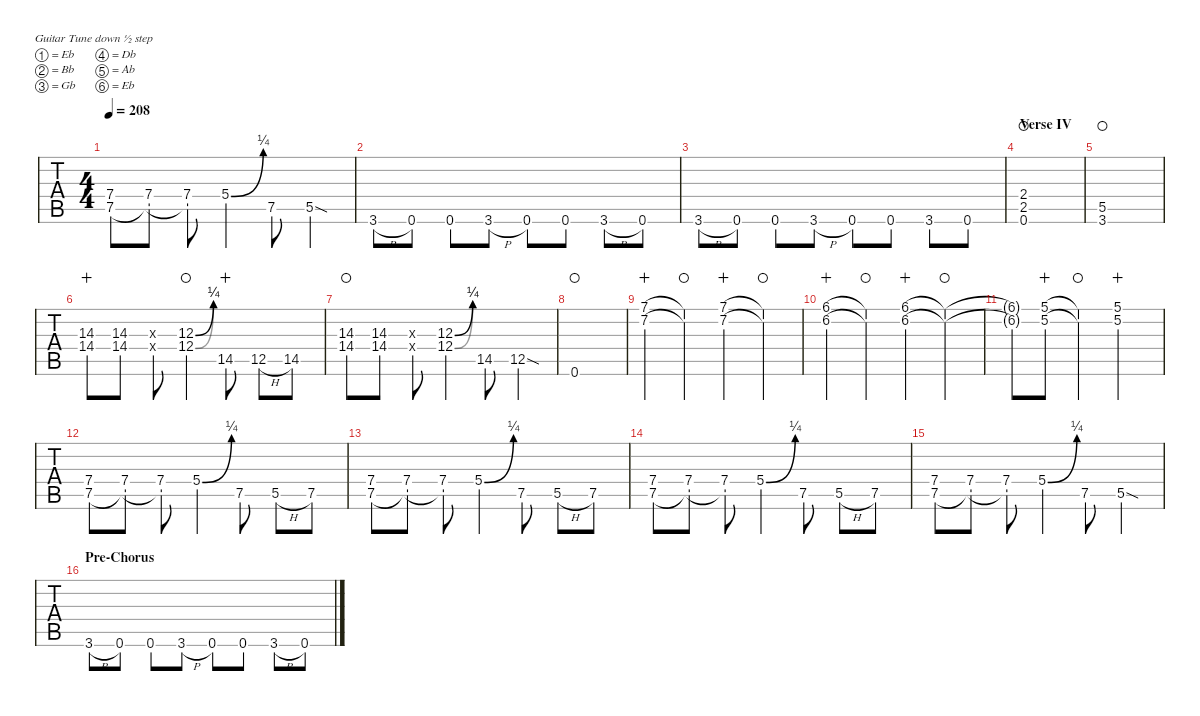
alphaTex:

\defaultSystemsLayout 4
\hideDynamics
\bracketExtendMode nobrackets
\otherSystemsTrackNameOrientation horizontal
\track ("Rhythm Guitar 2 (Kirk)" "   ") {multiBarRest instrument distortionguitar}
\staff {tabs}
\tuning (Eb4 Bb3 Gb3 Db3 Ab2 Eb2)
\ts (4 4)
\tempo 208
\clef g2
\ks c
(7.4{acc #} 7.5{acc #}).8{dy mf} (7.4{acc #} 7.5{t acc #}).8 (7.4{acc #} 7.5{t acc #}).8 5.4{be (bend 0 0 13.2 1) acc #}.4 7.5{acc #}.8 5.5{sod acc #}.4 |
3.6{h acc #}.8 0.6{acc #}.8 0.6{acc #}.8 3.6{h acc #}.8 0.6{acc #}.8 0.6{acc #}.8 3.6{h acc #}.8 0.6{acc #}.8 |
3.6{h acc #}.8 0.6{acc #}.8 0.6{acc #}.8 3.6{h acc #}.8 0.6{acc #}.8 0.6{acc #}.8 3.6{acc #}.8 0.6{acc #}.8 |
\section ("" "Verse IV")
(0.6{acc #} 2.5{acc #} 2.4{acc #}).1{instrument distortionguitar waho} |
(3.6{acc #} 5.5{acc #}).1{waho} |
(14.3{acc #} 14.4{acc #}).8{wahc} (14.3{acc #} 14.4{acc #}).8 (14.3{x acc #} 14.4{x acc #}).8 (12.3{be (bend 0 0 16.2 1) acc #} 12.4{be (bend 0 0 12.6 1) acc #}).4{waho} 14.5{acc #}.8{wahc} 12.5{h acc #}.8 14.5{acc #}.8 |
(14.3{acc #} 14.4{acc #}).8{waho} (14.3{acc #} 14.4{acc #}).8 (14.3{x acc #} 14.4{x acc #}).8 (12.3{be (bend 0 0 16.2 1) acc #} 12.4{be (bend 0 0 14.399999999999999 1) acc #}).4 14.5{acc #}.8 12.5{sod acc #}.4 |
0.6{acc #}.1{waho} |
(7.1{acc #} 7.2).4{wahc} (7.1{t acc #} 7.2{t}).4{waho} (7.1{acc #} 7.2).4{wahc} (7.1{t acc #} 7.2{t}).4{waho} |
(6.1 6.2).4{wahc} (6.1{t} 6.2{t}).4{waho} (6.1 6.2).4{wahc} (6.1{t} 6.2{t}).4{waho} |
(6.2{t} 6.1{t}).8 (5.1{acc #} 5.2{acc #}).8{wahc} (5.1{t acc #} 5.2{t acc #}).4{waho} (5.1{acc #} 5.2{acc #}).2{wahc} |
(7.4{acc #} 7.5{acc #}).8{instrument distortionguitar} (7.4{acc #} 7.5{t acc #}).8 (7.4{acc #} 7.5{t acc #}).8 5.4{be (bend 0 0 13.2 1) acc #}.4 7.5{acc #}.8 5.5{h acc #}.8 7.5{acc #}.8 |
(7.4{acc #} 7.5{acc #}).8 (7.4{acc #} 7.5{t acc #}).8 (7.4{acc #} 7.5{t acc #}).8 5.4{be (bend 0 0 13.2 1) acc #}.4 7.5{acc #}.8 5.5{h acc #}.8 7.5{acc #}.8 |
(7.4{acc #} 7.5{acc #}).8 (7.4{acc #} 7.5{t acc #}).8 (7.4{acc #} 7.5{t acc #}).8 5.4{be (bend 0 0 13.2 1) acc #}.4 7.5{acc #}.8 5.5{h acc #}.8 7.5{acc #}.8 |
(7.4{acc #} 7.5{acc #}).8 (7.4{acc #} 7.5{t acc #}).8 (7.4{acc #} 7.5{t acc #}).8 5.4{be (bend 0 0 13.2 1) acc #}.4 7.5{acc #}.8 5.5{sod acc #}.4 |
\section ("" "Pre-Chorus")
3.6{h acc #}.8 0.6{acc #}.8 0.6{acc #}.8 3.6{h acc #}.8 0.6{acc #}.8 0.6{acc #}.8 3.6{h acc #}.8 0.6{acc #}.8
